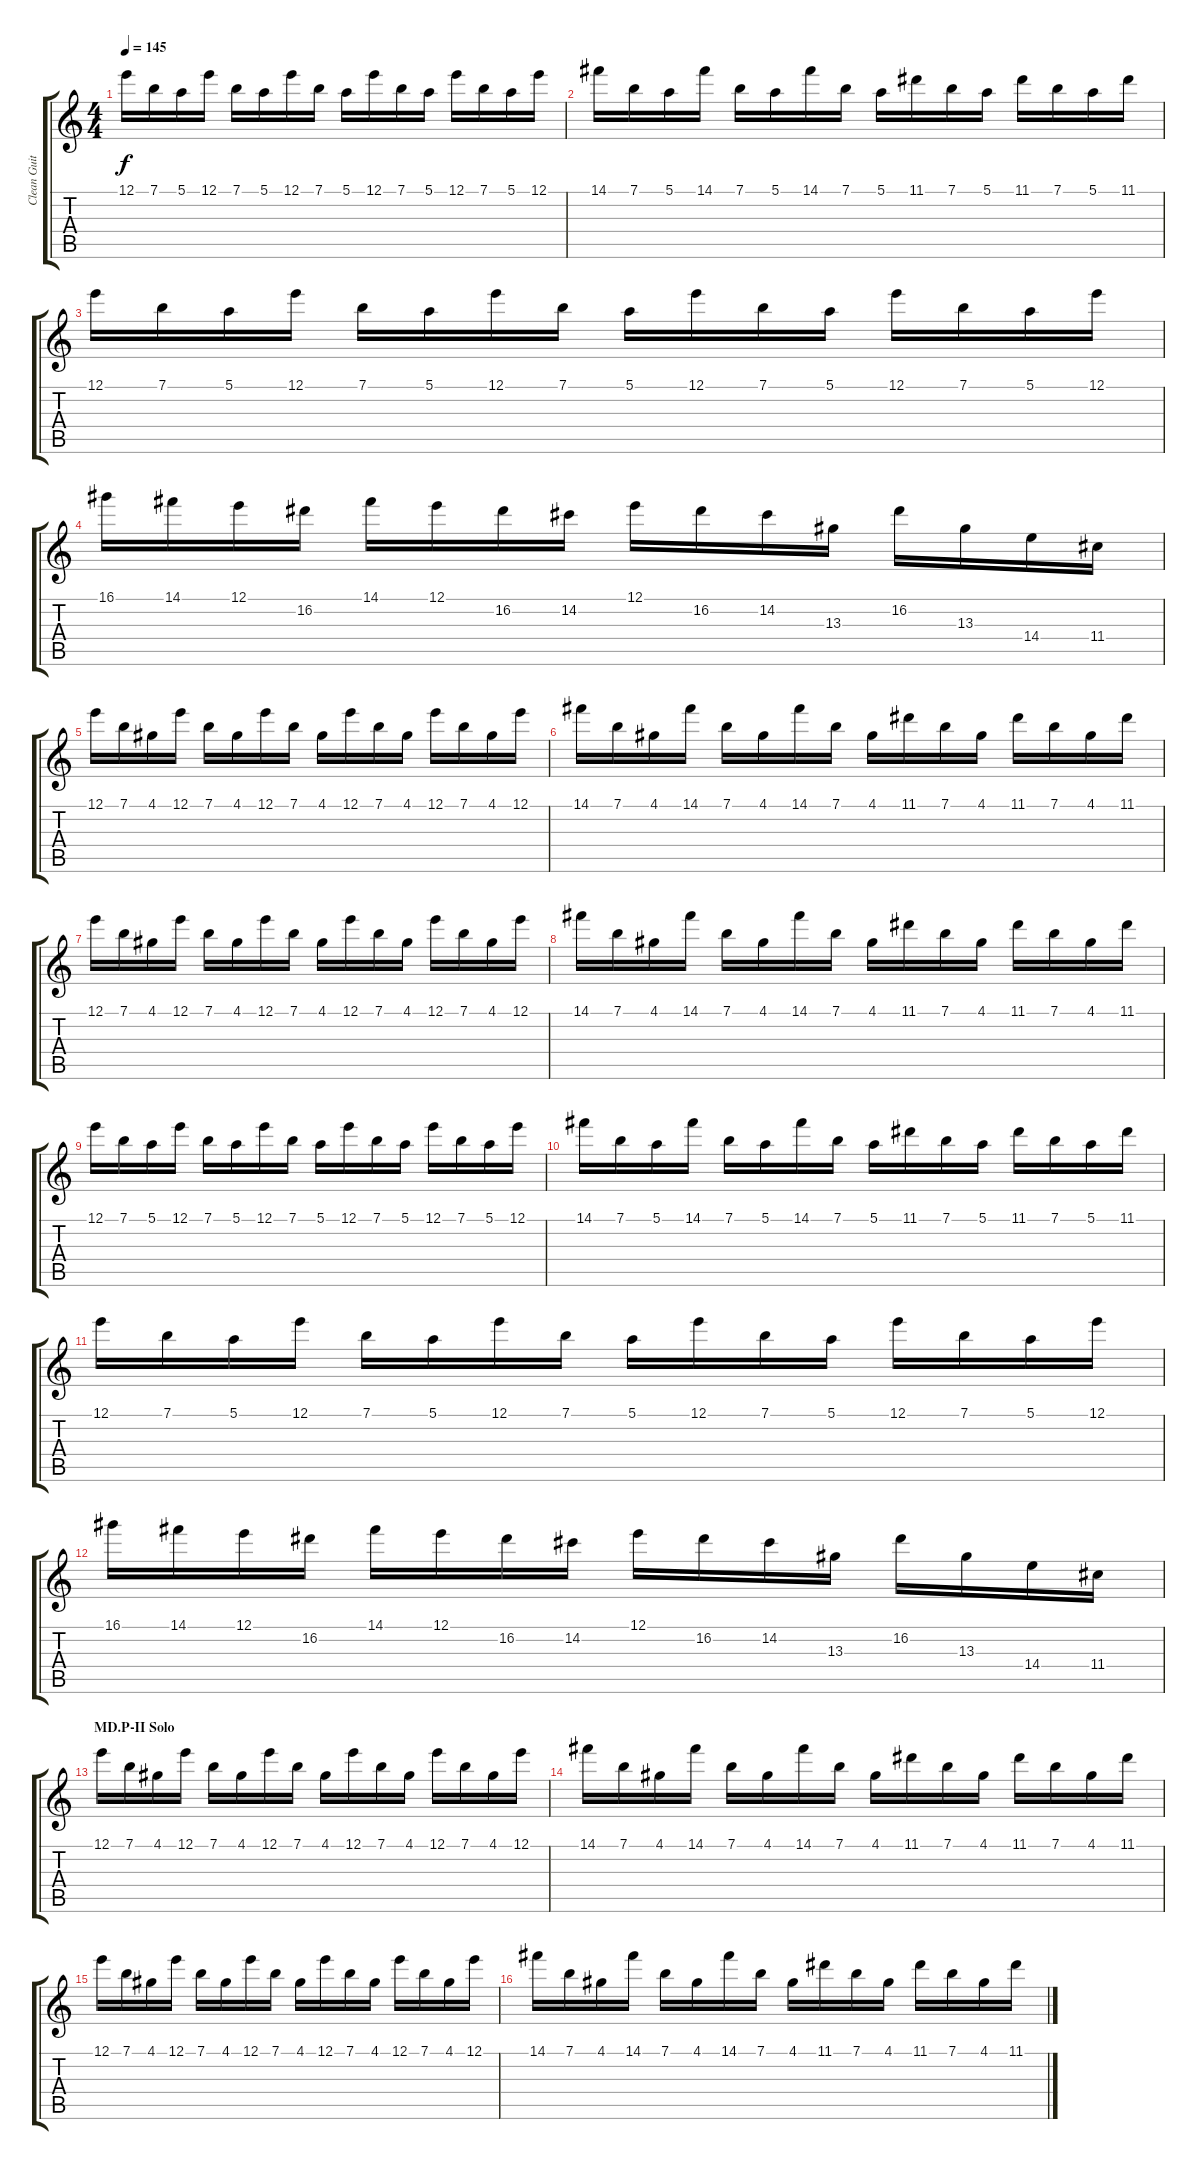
\track ("Clean Guitars" "Clean Guit") {instrument electricguitarclean}
\staff {score tabs}
\tuning (E4 B3 G3 D3 A2 E2) {hide}
\ts (4 4)
\tempo 145
\clef g2
\ks c
12.1.16{dy f} 7.1.16 5.1.16 12.1.16 7.1.16 5.1.16 12.1.16 7.1.16 5.1.16 12.1.16 7.1.16 5.1.16 12.1.16 7.1.16 5.1.16 12.1.16 |
14.1.16 7.1.16 5.1.16 14.1.16 7.1.16 5.1.16 14.1.16 7.1.16 5.1.16 11.1.16 7.1.16 5.1.16 11.1.16 7.1.16 5.1.16 11.1.16 |
12.1.16 7.1.16 5.1.16 12.1.16 7.1.16 5.1.16 12.1.16 7.1.16 5.1.16 12.1.16 7.1.16 5.1.16 12.1.16 7.1.16 5.1.16 12.1.16 |
16.1.16{volume 16} 14.1.16 12.1.16 16.2.16 14.1.16 12.1.16 16.2.16 14.2.16 12.1.16 16.2.16 14.2.16 13.3.16 16.2.16 13.3.16 14.4.16 11.4.16 |
12.1.16{volume 13} 7.1.16 4.1.16 12.1.16 7.1.16 4.1.16 12.1.16 7.1.16 4.1.16 12.1.16 7.1.16 4.1.16 12.1.16 7.1.16 4.1.16 12.1.16 |
14.1.16 7.1.16 4.1.16 14.1.16 7.1.16 4.1.16 14.1.16 7.1.16 4.1.16 11.1.16 7.1.16 4.1.16 11.1.16 7.1.16 4.1.16 11.1.16 |
12.1.16 7.1.16 4.1.16 12.1.16 7.1.16 4.1.16 12.1.16 7.1.16 4.1.16 12.1.16 7.1.16 4.1.16 12.1.16 7.1.16 4.1.16 12.1.16 |
14.1.16 7.1.16 4.1.16 14.1.16 7.1.16 4.1.16 14.1.16 7.1.16 4.1.16 11.1.16 7.1.16 4.1.16 11.1.16 7.1.16 4.1.16 11.1.16 |
12.1.16 7.1.16 5.1.16 12.1.16 7.1.16 5.1.16 12.1.16 7.1.16 5.1.16 12.1.16 7.1.16 5.1.16 12.1.16 7.1.16 5.1.16 12.1.16 |
14.1.16 7.1.16 5.1.16 14.1.16 7.1.16 5.1.16 14.1.16 7.1.16 5.1.16 11.1.16 7.1.16 5.1.16 11.1.16 7.1.16 5.1.16 11.1.16 |
12.1.16 7.1.16 5.1.16 12.1.16 7.1.16 5.1.16 12.1.16 7.1.16 5.1.16 12.1.16 7.1.16 5.1.16 12.1.16 7.1.16 5.1.16 12.1.16 |
16.1.16{volume 16} 14.1.16 12.1.16 16.2.16 14.1.16 12.1.16 16.2.16 14.2.16 12.1.16 16.2.16 14.2.16 13.3.16 16.2.16 13.3.16 14.4.16 11.4.16 |
\section ("" "MD.P-II Solo")
12.1.16{volume 13 instrument orchestralharp} 7.1.16 4.1.16 12.1.16 7.1.16 4.1.16 12.1.16 7.1.16 4.1.16 12.1.16 7.1.16 4.1.16 12.1.16 7.1.16 4.1.16 12.1.16 |
14.1.16 7.1.16 4.1.16 14.1.16 7.1.16 4.1.16 14.1.16 7.1.16 4.1.16 11.1.16 7.1.16 4.1.16 11.1.16 7.1.16 4.1.16 11.1.16 |
12.1.16 7.1.16 4.1.16 12.1.16 7.1.16 4.1.16 12.1.16 7.1.16 4.1.16 12.1.16 7.1.16 4.1.16 12.1.16 7.1.16 4.1.16 12.1.16 |
14.1.16 7.1.16 4.1.16 14.1.16 7.1.16 4.1.16 14.1.16 7.1.16 4.1.16 11.1.16 7.1.16 4.1.16 11.1.16 7.1.16 4.1.16 11.1.16
